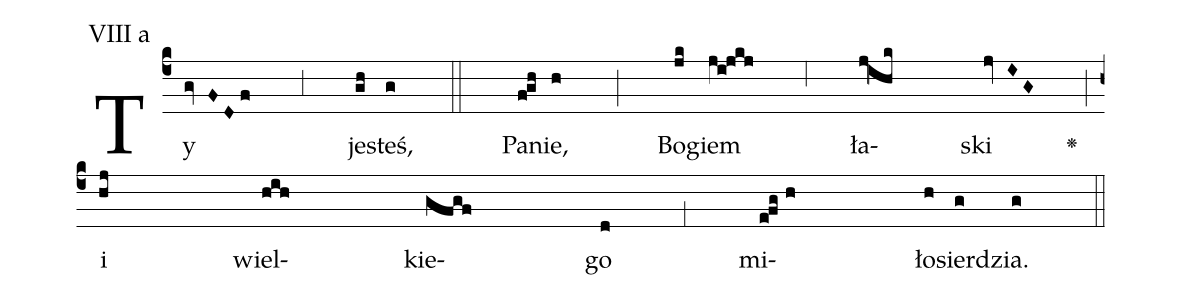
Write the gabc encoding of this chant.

annotation: VIII a;
%%
(c4)Ty(gvFDf) (,3) je(gh)steś,(g) (::) Pa(fgh)nie,(h) (;) Bo(jk)giem(ji!jkj) (,6) ła(jv!ihk)ski(jvIG) <v>\greheightstar</v>(;) (z)
i(hj) wiel(hih)kie(gfgf)go(d) (,1) mi(efgh)ło(h)sier(g)dzia.(g) (::) (z)
